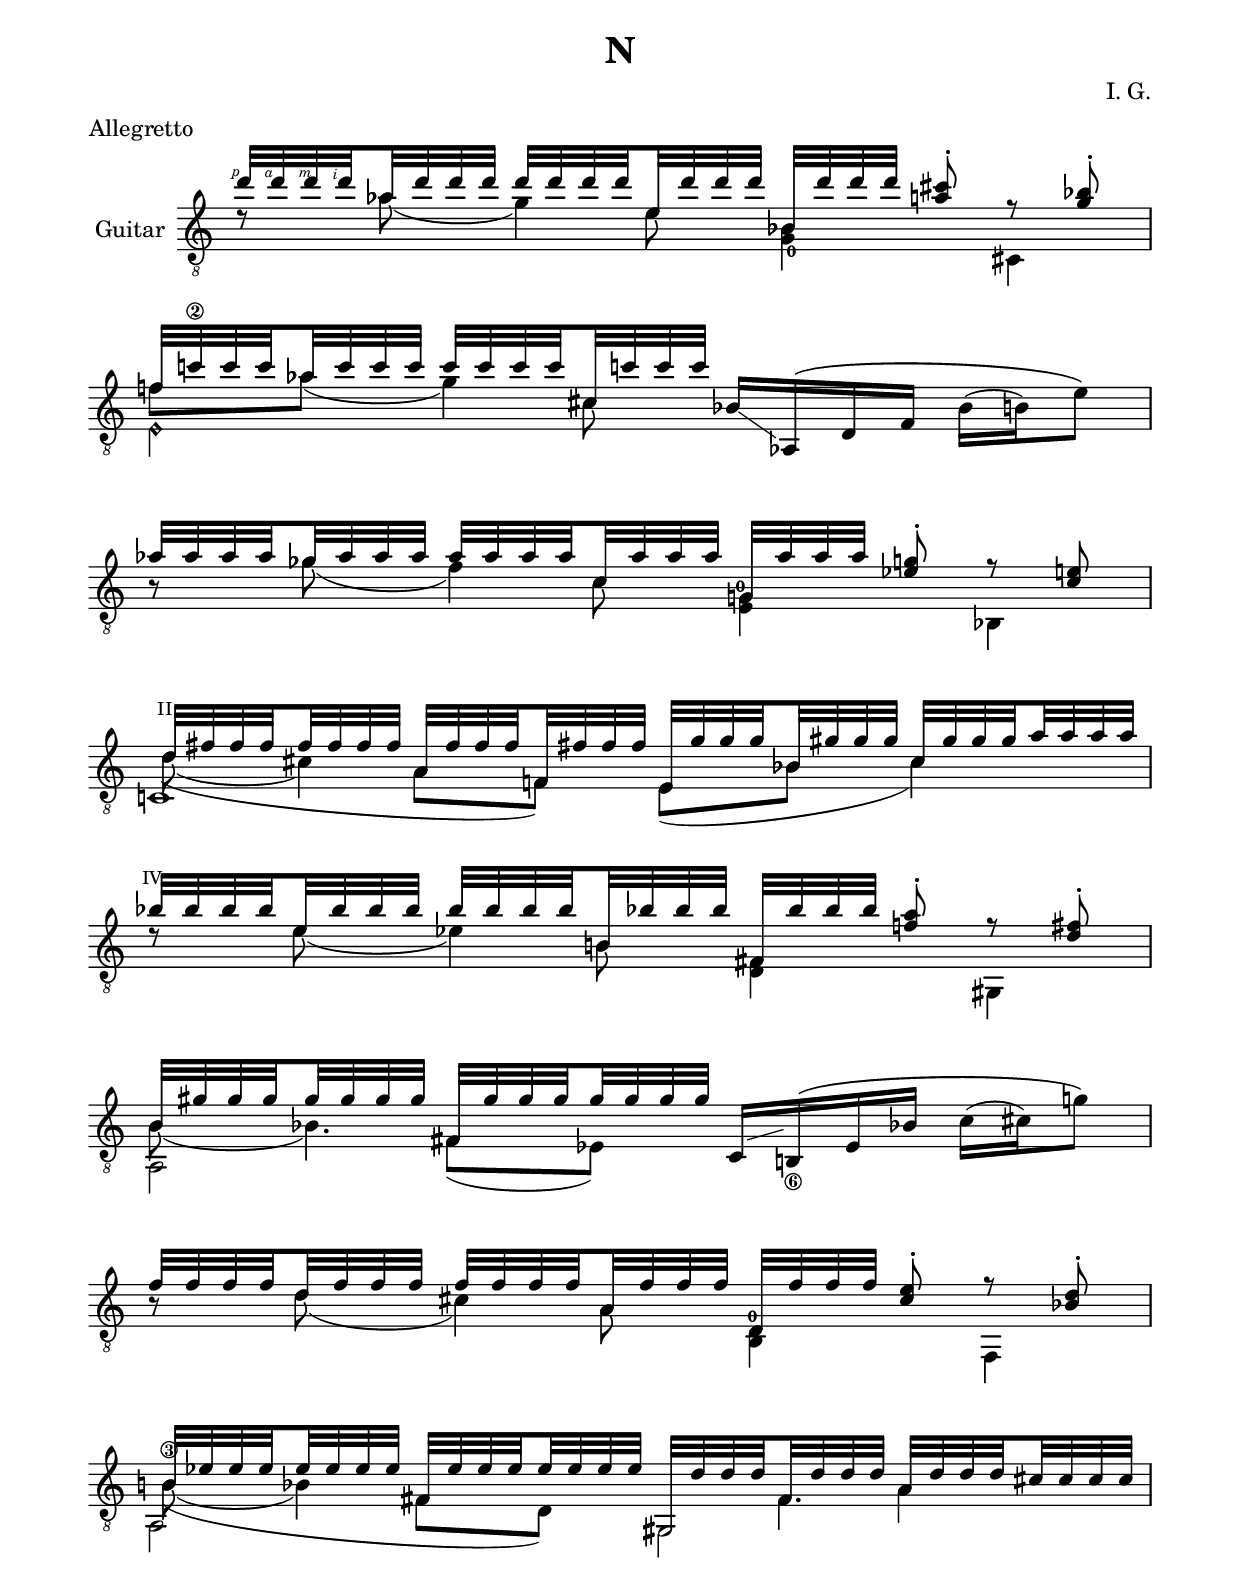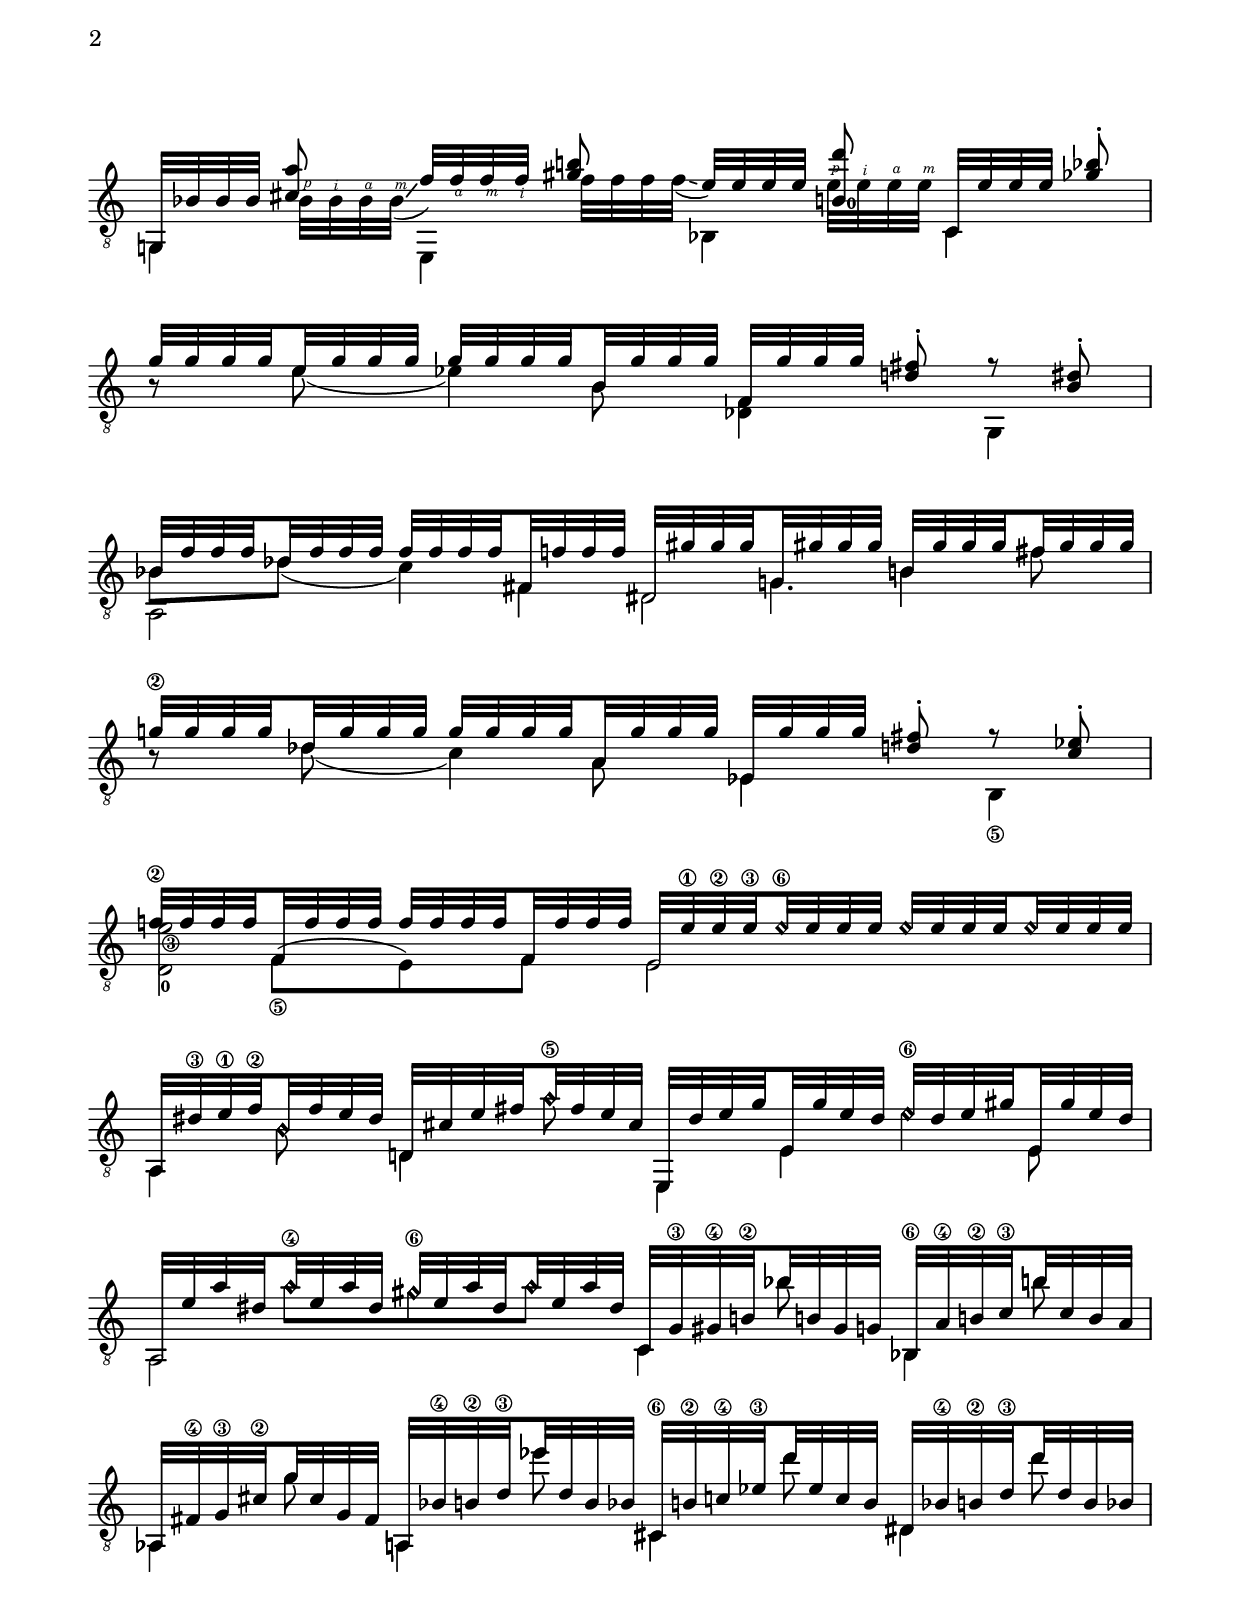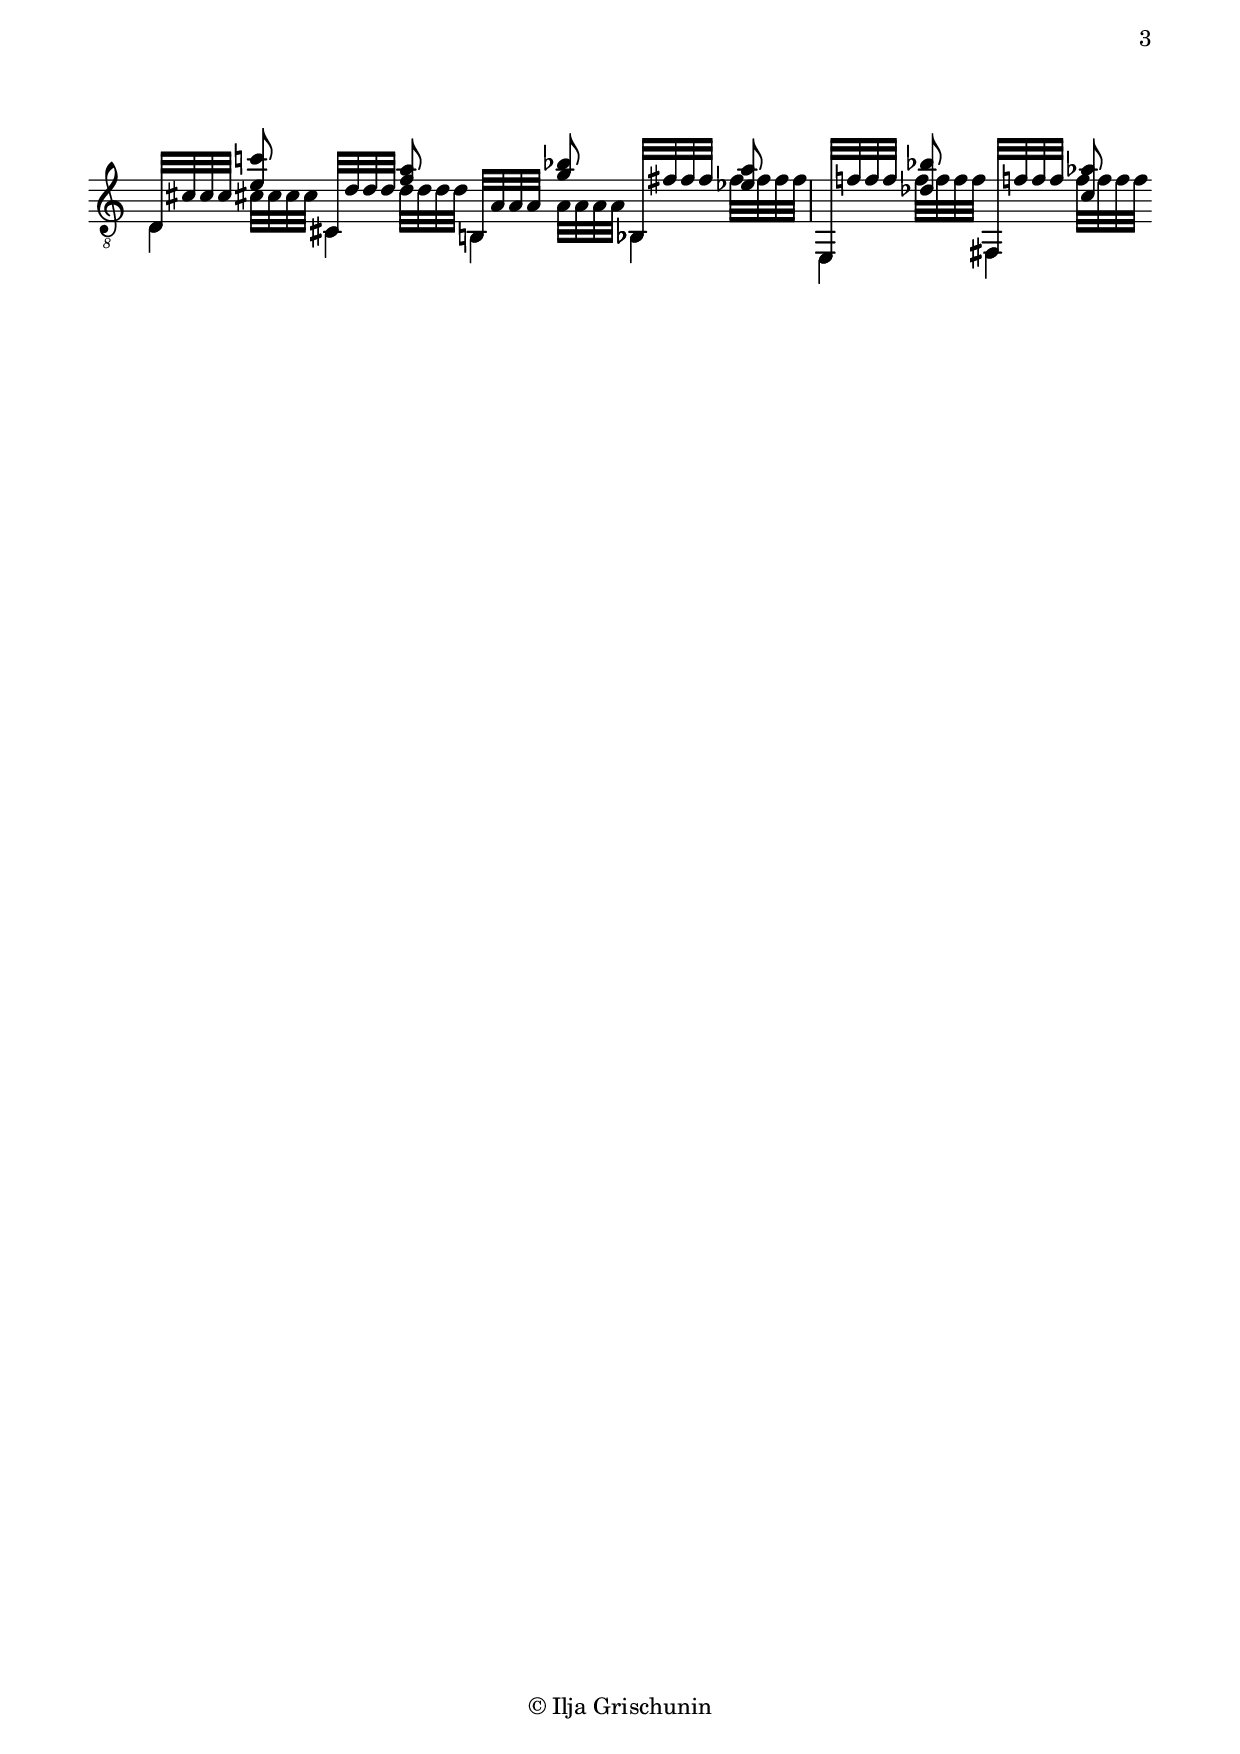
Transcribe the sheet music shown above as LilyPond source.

\version "2.19.15"

\language "deutsch"

\header {
  title = "N"
  meter = "Allegretto"
  composer = "I. G."
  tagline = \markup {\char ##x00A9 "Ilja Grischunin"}
}

\paper {
  #(set-paper-size "a4")
  top-markup-spacing.basic-distance = 5
  markup-system-spacing.basic-distance = 15
  top-system-spacing.basic-distance = 20
  system-system-spacing.basic-distance = 20
  score-system-spacing.basic-distance = 20
  last-bottom-spacing.basic-distance = 25

  %two-sided = ##t
  %inner-margin = 25
  %outer-margin = 15
  left-margin = 15
  right-margin = 15
}

\layout {
  \context {
    \Voice
    \override Glissando.thickness = #1.5
    \override Glissando.gap = #0.1
  }
  \context {
    \Score
    \remove "Bar_number_engraver"
  }
}
%%%%%%%%%%%%%%%%%%%%%%%%%%%%%%%%%%%%%%
#(define RH rightHandFinger)

xLV = #(define-music-function (parser location further) (number?) #{
  \once \override LaissezVibrerTie.X-extent = #'(0 . 0)
  \once \override LaissezVibrerTie.details.note-head-gap = #(/
                                                             further -2)
  \once \override LaissezVibrerTie.extra-offset = #(cons (/
                                                          further 2) 0)
         #})

stringNumberSpanner =
#(define-music-function (parser location StringNumber) (string?)
   #{
     \override TextSpanner.font-size = #-5
     \override TextSpanner.dash-fraction = #0.3
     \override TextSpanner.dash-period = #1.5
     \override TextSpanner.bound-details.right.arrow = ##t
     \override TextSpanner.arrow-width = #0.2
     \override TextSpanner.arrow-length = #0.7
     \override TextSpanner.bound-details.left.stencil-align-dir-y = #CENTER
     \override TextSpanner.bound-details.left.text = \markup { \circle \number #StringNumber }
   #})

stringNumSpan =
#(define-music-function (parser location StringNumber) (string?)
   #{
     \override TextSpanner.font-size = #-5
     \override TextSpanner.dash-fraction = #0.3
     \override TextSpanner.dash-period = #1.5
     %\override TextSpanner.bound-details.right.arrow = ##t
     %\override TextSpanner.arrow-width = #0.2
     %\override TextSpanner.arrow-length = #0.7
     \override TextSpanner.bound-details.left.stencil-align-dir-y = #CENTER
     \override TextSpanner.bound-details.left.text = \markup { \circle \number #StringNumber }
   #})

%%%%%%%%%%%%%%%%%%%%%%%%%%%%%%%%%%%%%%

global = {
  %\key d \major
  \time 4/4
  \override Staff.TimeSignature.stencil = ##f
}

ossia = \relative {
  \set Staff.fontSize = #-3
  \override Staff.StaffSymbol.staff-space = #(magstep -3)
  \override Staff.StaffSymbol.thickness = #(magstep -3)
  \global
  d''2~ d8 cis-. r b-. c!2 r
  \break
  as~ as8 g-. r e fis2 r
  \break
  b~ b8 a-. r fis-. as2 r
  \break
  f~ f8 e-. r d es2 d'4.( cis8)
  \break
  b4 f' e4. b'8 g2~ g8 fis-. r es-. f!2 as f e R1*2 r2 b4 h g es' d2
  cis4 d a fis' f2
}

classicalGuitar = \relative {
  \global
  <<
    {
      \set subdivideBeams = ##t
      \set baseMoment = #(ly:make-moment 1/8)
      \set beatStructure = #'(2 2 2 2)
      \override StrokeFinger.extra-offset = #'(-2.3 . 0.8)
      d''32\RH #1 d\RH #4 d\RH #3 d\RH #2 as d d d d d d d e, d' d d
      b, d' d d <a cis>8-.\noBeam r <g b>-.
    }
    \\
    {
      d8\rest as'( g4)
      \once\override Fingering.extra-offset = #'(0.3 . 1)
      <g,_0 b>4 cis,
    }
    \\
    {
      \voiceTwo
      s4. e'8 s2
    }
  >>
  <<
    {
      f!32 c'!\2 c c as c c c c c c c cis, c'! c c
    }
    \\
    {
      f,8 as( g4)
    }
    \\
    {
      \voiceTwo
      s4. cis,8
    }
    \\
    {
      \voiceTwo
      e,4\harmonic s
    }
  >>
  b'16-\markup {
    \postscript #"1.2 2.2 moveto 3.6 -2.5 rlineto stroke"
  } as,\( d f b( h) e8\)
  <<
    {
      \set subdivideBeams = ##t
      \set baseMoment = #(ly:make-moment 1/8)
      \set beatStructure = #'(2 2 2 2)
      as32 as as as ges as as as as as as as c, as' as as
      g, as' as as <es g>8-.\noBeam r <c e>
    }
    \\
    {
      h8\rest ges'( f4)
      \once\override Fingering.extra-offset = #'(-0.5 . -3)
      <e, g!-0>4 b
    }
    \\
    {
      \voiceTwo
      s4. c'8 s2
    }
  >>
  <<
    {
      \override TextScript.font-size = -2
      \once\override TextScript.extra-offset = #'(-0.5 . -1.5)
      d32^"II" fis fis fis fis fis fis fis
      a, fis' fis fis f,! fis'! fis fis
      e, g' g g b, gis' gis gis cis, gis' gis gis a a a a
    }
    \\
    {
      d,8( cis4) s8
    }
    \\
    {
      \voiceTwo
      \hideNotes
      \shape #'((0.8 . 0.3) (0 . 0) (0 . 0) (0 . 0)) Slur
      d4(\unHideNotes a8 f) e( b' cis4)
    }
    \\
    {
      \voiceTwo
      c,!1
    }
  >>
  <<
    {
      \once\override TextScript.extra-offset = #'(-0.7 . -1.5)
      b''32^"IV" b b b e, b' b b b b b b h,! b'! b b
      fis, b' b b <f! a>8-.\noBeam r <d fis>-.
    }
    \\
    {
      d8\rest e( es4) <d, fis> gis,
    }
    \\
    {
      \voiceTwo
      s4. h'8 s2
    }
  >>
  <<
    {
      h32 gis' gis gis gis gis gis gis fis, gis' gis gis gis gis gis gis
    }
    \\
    {
      h,8( b4.)
    }
    \\
    {
      \voiceTwo
      s4 fis8( es)
    }
    \\
    {
      \voiceTwo
      a,2
    }
  >>
  c16-\markup {
    \postscript #"1.7 1.2 moveto 3.5 1 rlineto stroke"
  } h!_\6\( es b'! c( cis) g'8\)
  \break
  <<
    {
      \set subdivideBeams = ##t
      \set baseMoment = #(ly:make-moment 1/8)
      \set beatStructure = #'(2 2 2 2)
      f32 f f f d f f f f f f f a, f' f f
      d, f' f f <cis e>8-.\noBeam r <b d>-.
    }
    \\
    {
      h8\rest d( cis4)
      \once\override Fingering.extra-offset = #'(-0.3 . -4.2)
      <h, d-0> f
    }
    \\
    {
      \voiceTwo
      s4. a'8 s2
    }
  >>
  \mergeDifferentlyHeadedOn
  \mergeDifferentlyDottedOn
  <<
    {
      h32 es es es es es es es fis, es' es es es es es es
      gis,, d'' d d fis, d' d d a d d d cis cis cis cis
    }
    \\
    {
      h!8\3( b4) s8 s4 a
    }
    \\
    {
      \voiceTwo
      \hideNotes
      \shape #'((1 . 0.8) (0 . 0) (0 . 0) (0 . 0)) Slur
      h4(\unHideNotes fis8 d) s8 fis4.
    }
    \\
    {
      \voiceTwo
      a,2 gis
    }
  >>
  <<
    {
      s8 <cis' a'> s <gis' h!> s
      \once\override Fingering.extra-offset = #'(1.2 . 2.9)
      <h,!_0 d'>
    }
    \\
    {
      \voiceOne
      g,32[ b' b b]
      \voiceTwo
      \override StrokeFinger.extra-offset = #'(-1.3 . 1.5)
      b\RH #1 b\RH #2 b\RH #4 b\RH #3 (\glissando
      \voiceOne
      \override StrokeFinger.extra-offset = #'(-1.3 . -1.2)
      f')[ f\RH #4 f\RH #3 f\RH #2 ]
      \voiceTwo
      f f f f(\glissando
      \voiceOne
      e)[ e e e]
      \voiceTwo
      \override StrokeFinger.extra-offset = #'(-1.3 . 1.5)
      e\RH #1 e\RH #2 e\RH #4 e\RH #3
    }
    \\
    {
      \voiceTwo
      g,,!4 e b'
    }
  >>
  <<
    {
      c32 e' e e <ges b>8-.\noBeam
    }
    \\
    {
      c,,4
    }
  >>
  <<
    {
      g''32 g g g e g g g g g g g h, g' g g
      f, g' g g <d! fis>8-.\noBeam r <h dis>-.
    }
    \\
    {
      h8\rest e( es4) <des, f> g,
    }
    \\
    {
      \voiceTwo
      s4. h'8 s2
    }
  >>
  <<
    {
      b32 f' f f des f f f f f f f fis, f'! f f
      dis, gis' gis gis g,! gis'! gis gis h, gis' gis gis fis gis gis gis
    }
    \\
    {
      s2. s8 fis
    }
    \\
    {
      \voiceTwo
      b,8 des( c4) s h
    }
    \\
    {
      \voiceTwo
      s4. fis4 g4.
    }
    \\
    {
      \voiceTwo
      a,2 dis
    }
  >>
  <<
    {
      g'!32\2 g g g des g g g g g g g a, g' g g
      es, g' g g <d fis>8-.\noBeam r <c es>-.
    }
    \\
    {
      h8\rest des( c4) es, h_\5
    }
    \\
    {
      \voiceTwo
      s4. a'8 s2
    }
  >>
  <<
    {
      f'!32\2 f f f f, f' f f f f f f f, f' f f
      e, e'\1 e\2 e\3 e\harmonic\6 e e e e\harmonic e e e e\harmonic e e e
    }
    \\
    {
      s8 f,^(_\5 e) f
    }
    \\
    {
      \voiceTwo
      \once\override NoteColumn.force-hshift = #0.2
      \once\override StringNumber.extra-offset = #'(0.5 . -3.3)
      <d_0 e'\3>2 e2
    }
  >>
  <<
    {
      a,32 dis'\3 e\1 f\2 h,\harmonic f'  e dis d,! cis' e fis a\harmonic\5 fis e cis
      e,, dis'' e g e, g' e dis e\harmonic\6 dis e gis e, gis' e dis
      a, e'' a dis, a'\harmonic\4 e a dis, gis\harmonic\6 e a dis, a'\harmonic e a dis,
    }
    \\
    {
      s8 h\harmonic s a'\harmonic s e,4 e8
      s a'\harmonic gis\harmonic a\harmonic
    }
    \\
    {
      \voiceTwo
      a,,4 d e, e''\harmonic a,,2
    }
  >>
  <<
    {
      \override Fingering.staff-padding = #'()
      c32 g'\3 gis\4 h!\2 b' h,! gis g b,\6 a'\4 h!\2 c\3 h' c, h a
      as, fis'\4 g\3 cis\2 g' cis, g fis a, b'\4 h\2 d\3 es' d, h b
      cis,\6 h'\2 c!\4 es\3 d' es, c h dis, b'\4 h\2 d\3 d' d, h b
      %d, b' h es cis' es, h b cis, h'\2 c!\4 es\3 d' es, c h
    }
    \\
    {
      s8 b' s h s g s es' s d s d 
      %cis s d s a s fis' s f!
    }
    \\
    {
      \voiceTwo
      c,,4 b as a cis dis 
      %d cis h b e
    }
  >>
  <<
    {
      s8 <e' c'!> s <f a> s <g b> s <es a> s <des b'> s <c as'>
    }
    \\
    {
      \voiceOne
      d,32[ cis' cis cis]
      \voiceTwo
      cis! cis cis cis
      \voiceOne
      cis,[ d' d d]
      \voiceTwo
      d d d d
      \voiceOne
      h,[ a' a a]
      \voiceTwo
      a a a a
      \voiceOne
      b,[ fis'' fis fis]
      \voiceTwo
      fis fis fis fis
      \voiceOne
      e,,[ f''! f f]
      \voiceTwo
      f f f f
      \voiceOne
      fis,,[ f''! f f]
      \voiceTwo
      f f f f
    }
    \\
    {
      \voiceTwo
      d,4 cis h! b e, fis!
    }
  >>
}

%%%%%%%%%%%%%%%%%%%%%%%%%%%%%%%%%%%%%%
\score {
  \new StaffGroup<<

    %\new Staff \ossia

    \new Staff \with {
      instrumentName = "Guitar"
    }
    {
      \clef "treble_8" \classicalGuitar
    }

  >>
}
